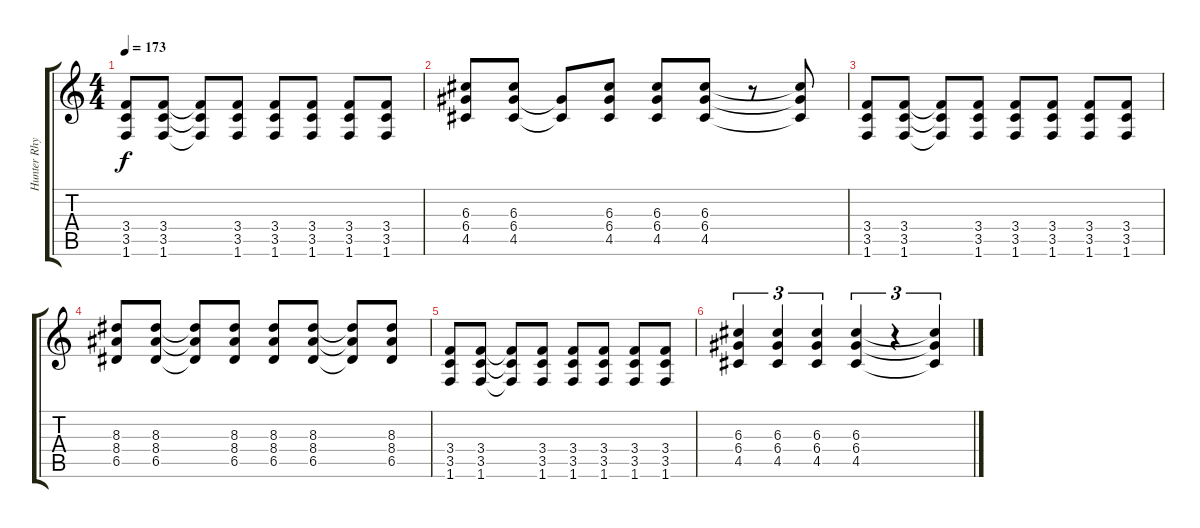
\track ("Hunter Rhythm" "Hunter Rhy") {instrument distortionguitar}
\staff {score tabs}
\tuning (E4 B3 G3 D3 A2 E2) {hide}
\ts (4 4)
\tempo 173
\clef g2
\ks c
(3.4 3.5 1.6).8{dy f} (3.4 3.5 1.6).8 (3.4{t} 3.5{t} 1.6{t}).8 (3.4 3.5 1.6).8 (3.4 3.5 1.6).8 (3.4 3.5 1.6).8 (3.4 3.5 1.6).8 (3.4 3.5 1.6).8 |
(6.3 6.4 4.5).8 (6.3 6.4 4.5).8 (6.4{t} 4.5{t}).8 (6.3 6.4 4.5).8 (6.3 6.4 4.5).8 (6.3 6.4 4.5).8 r.8 (6.3{t} 6.4{t} 4.5{t}).8 |
(3.4 3.5 1.6).8 (3.4 3.5 1.6).8 (3.4{t} 3.5{t} 1.6{t}).8 (3.4 3.5 1.6).8 (3.4 3.5 1.6).8 (3.4 3.5 1.6).8 (3.4 3.5 1.6).8 (3.4 3.5 1.6).8 |
(8.3 8.4 6.5).8 (8.3 8.4 6.5).8 (8.3{t} 8.4{t} 6.5{t}).8 (8.3 8.4 6.5).8 (8.3 8.4 6.5).8 (8.3 8.4 6.5).8 (8.3{t} 8.4{t} 6.5{t}).8 (8.3 8.4 6.5).8 |
(3.4 3.5 1.6).8 (3.4 3.5 1.6).8 (3.4{t} 3.5{t} 1.6{t}).8 (3.4 3.5 1.6).8 (3.4 3.5 1.6).8 (3.4 3.5 1.6).8 (3.4 3.5 1.6).8 (3.4 3.5 1.6).8 |
(6.3 6.4 4.5).4{tu (3 2)} (6.3 6.4 4.5).4{tu (3 2)} (6.3 6.4 4.5).4{tu (3 2)} (6.3 6.4 4.5).4{tu (3 2)} r.4{tu (3 2)} (6.3{t} 6.4{t} 4.5{t}).4{tu (3 2)}
